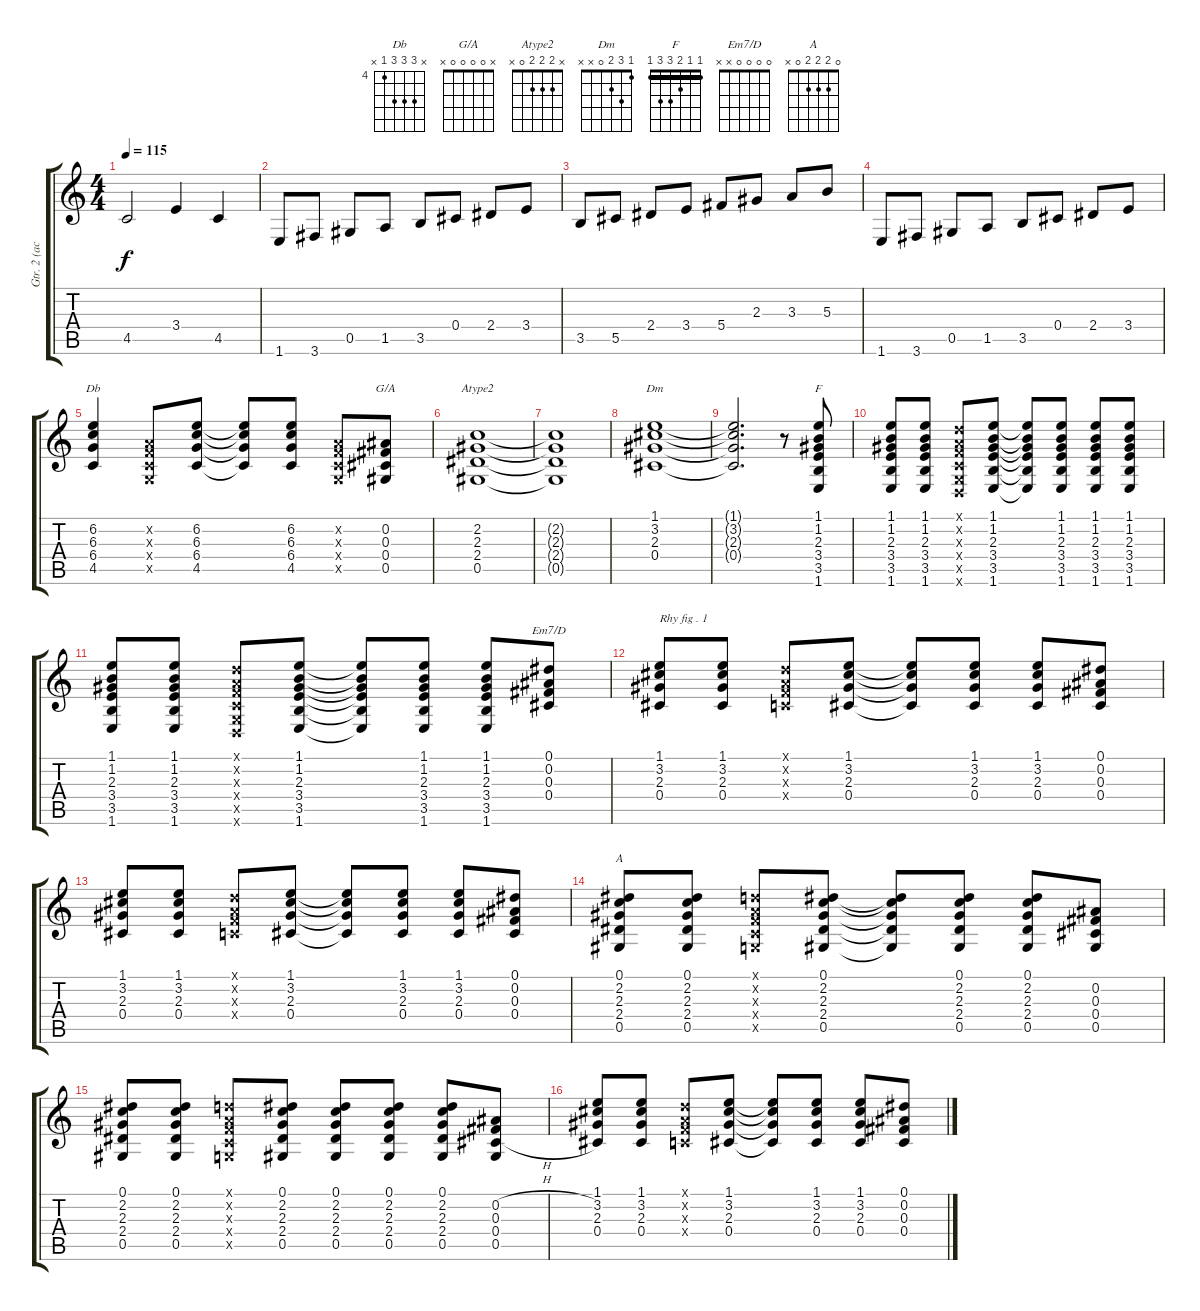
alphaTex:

\track ("Gtr. 2 (acous.)          " "Gtr. 2 (ac") {instrument acousticguitarsteel}
\staff {score tabs}
\tuning (Eb4 Bb3 Gb3 Db3 Ab2 Eb2) {hide}
\chord ("Db" x 6 6 6 4 x) {firstfret 4}
\chord ("G/A" x 0 0 0 0 x)
\chord ("Atype2" x 2 2 2 0 x)
\chord ("Dm" 1 3 2 0 x x)
\chord ("F" 1 1 2 3 3 1) {barre 1}
\chord ("Em7/D" 0 0 0 0 x x)
\chord ("A" 0 2 2 2 0 x)
\ts (4 4)
\tempo 115
\clef g2
\ks c
4.5.2{dy f} 3.4.4 4.5.4 |
1.6.8 3.6.8 0.5.8 1.5.8 3.5.8 0.4.8 2.4.8 3.4.8 |
3.5.8 5.5.8 2.4.8 3.4.8 5.4.8 2.3.8 3.3.8 5.3.8 |
1.6.8 3.6.8 0.5.8 1.5.8 3.5.8 0.4.8 2.4.8 3.4.8 |
(6.2 6.3 6.4 4.5).4{ch "Db"} (-1.2{x} -1.3{x} -1.4{x} -1.5{x}).8 (6.2 6.3 6.4 4.5).8 (6.2{t} 6.3{t} 6.4{t} 4.5{t}).8 (6.2 6.3 6.4 4.5).8 (-1.2{x} -1.3{x} -1.4{x} -1.5{x}).8 (0.2 0.3 0.4 0.5).8{ch "G/A"} |
(2.2 2.3 2.4 0.5).1{ch "Atype2"} |
(2.2{t} 2.3{t} 2.4{t} 0.5{t}).1 |
(1.1 3.2 2.3 0.4).1{ch "Dm"} |
(1.1{t} 3.2{t} 2.3{t} 0.4{t}).2{d} r.8 (1.1 1.2 2.3 3.4 3.5 1.6).8{ch "F"} |
(1.1 1.2 2.3 3.4 3.5 1.6).8 (1.1 1.2 2.3 3.4 3.5 1.6).8 (-1.1{x} -1.2{x} -1.3{x} -1.4{x} -1.5{x} -1.6{x}).8 (1.1 1.2 2.3 3.4 3.5 1.6).8 (1.1{t} 1.2{t} 2.3{t} 3.4{t} 3.5{t} 1.6{t}).8 (1.1 1.2 2.3 3.4 3.5 1.6).8 (1.1 1.2 2.3 3.4 3.5 1.6).8 (1.1 1.2 2.3 3.4 3.5 1.6).8 |
(1.1 1.2 2.3 3.4 3.5 1.6).8 (1.1 1.2 2.3 3.4 3.5 1.6).8 (-1.1{x} -1.2{x} -1.3{x} -1.4{x} -1.5{x} -1.6{x}).8 (1.1 1.2 2.3 3.4 3.5 1.6).8 (1.1{t} 1.2{t} 2.3{t} 3.4{t} 3.5{t} 1.6{t}).8 (1.1 1.2 2.3 3.4 3.5 1.6).8 (1.1 1.2 2.3 3.4 3.5 1.6).8 (0.1 0.2 0.3 0.4).8{ch "Em7/D"} |
(1.1 3.2 2.3 0.4).8{txt "Rhy fig . 1"} (1.1 3.2 2.3 0.4).8 (-1.1{x} -1.2{x} -1.3{x} -1.4{x}).8 (1.1 3.2 2.3 0.4).8 (1.1{t} 3.2{t} 2.3{t} 0.4{t}).8 (1.1 3.2 2.3 0.4).8 (1.1 3.2 2.3 0.4).8 (0.1 0.2 0.3 0.4).8 |
(1.1 3.2 2.3 0.4).8 (1.1 3.2 2.3 0.4).8 (-1.1{x} -1.2{x} -1.3{x} -1.4{x}).8 (1.1 3.2 2.3 0.4).8 (1.1{t} 3.2{t} 2.3{t} 0.4{t}).8 (1.1 3.2 2.3 0.4).8 (1.1 3.2 2.3 0.4).8 (0.1 0.2 0.3 0.4).8 |
(0.1 2.2 2.3 2.4 0.5).8{ch "A"} (0.1 2.2 2.3 2.4 0.5).8 (-1.1{x} -1.2{x} -1.3{x} -1.4{x} -1.5{x}).8 (0.1 2.2 2.3 2.4 0.5).8 (0.1{t} 2.2{t} 2.3{t} 2.4{t} 0.5{t}).8 (0.1 2.2 2.3 2.4 0.5).8 (0.1 2.2 2.3 2.4 0.5).8 (0.2 0.3 0.4 0.5).8 |
(0.1 2.2 2.3 2.4 0.5).8 (0.1 2.2 2.3 2.4 0.5).8 (-1.1{x} -1.2{x} -1.3{x} -1.4{x} -1.5{x}).8 (0.1 2.2 2.3 2.4 0.5).8 (0.1 2.2 2.3 2.4 0.5).8 (0.1 2.2 2.3 2.4 0.5).8 (0.1 2.2 2.3 2.4 0.5).8 (0.2{h} 0.3{h} 0.4{h} 0.5).8 |
(1.1 3.2 2.3 0.4).8 (1.1 3.2 2.3 0.4).8 (-1.1{x} -1.2{x} -1.3{x} -1.4{x}).8 (1.1 3.2 2.3 0.4).8 (1.1{t} 3.2{t} 2.3{t} 0.4{t}).8 (1.1 3.2 2.3 0.4).8 (1.1 3.2 2.3 0.4).8 (0.1 0.2 0.3 0.4).8
